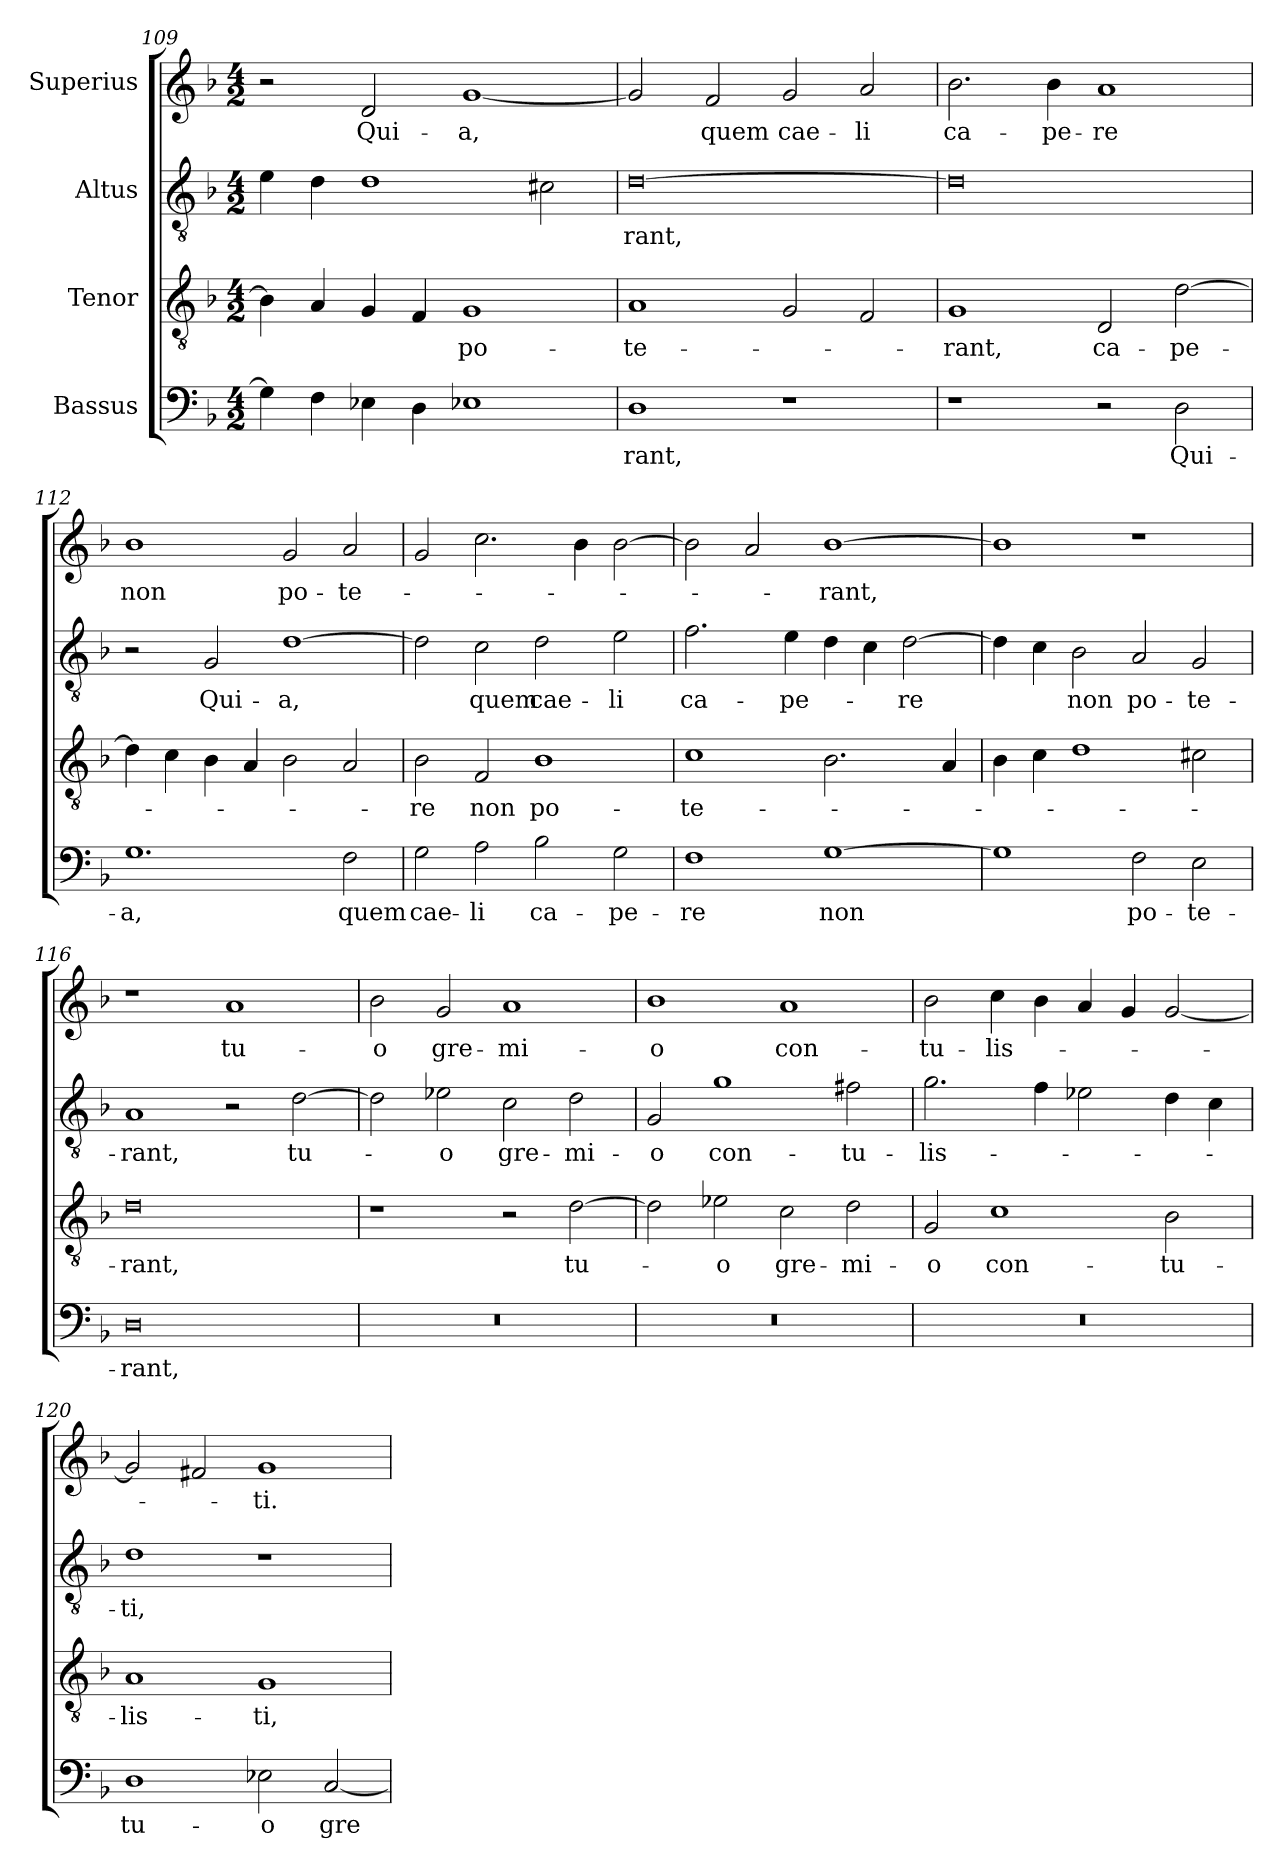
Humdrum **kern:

**kern	**text	**kern	**text	**kern	**text	**kern	**text
*part4	*part4	*part3	*part3	*part2	*part2	*part1	*part1
*staff4	*staff4	*staff3	*staff3	*staff2	*staff2	*staff1	*staff1
*I"Bassus	*	*I"Tenor	*	*I"Altus	*	*I"Superius	*
*clefF4	*	*clefGv2	*	*clefGv2	*	*clefG2	*
*k[b-]	*	*k[b-]	*	*k[b-]	*	*k[b-]	*
*M4/2	*	*M4/2	*	*M4/2	*	*M4/2	*
=109	=109	=109	=109	=109	=109	=109	=109
4G\]	.	4B-\]	.	4e\	.	2r	.
4F\	.	4A/	.	4d\	.	.	.
4E-X\	.	4G/	.	1d\	.	2d/	Qui-
4D\	.	4F/	.	.	.	.	.
1E-X\	.	1G/	po-	.	.	[1g/	-a,
.	.	.	.	2c#\	.	.	.
=110	=110	=110	=110	=110	=110	=110	=110
1D\	-rant,	1A/	-te-	[0d\	-rant,	2g/]	.
.	.	.	.	.	.	2f/	quem
1r	.	2G/	.	.	.	2g/	cae-
.	.	2F/	.	.	.	2a/	-li
=111	=111	=111	=111	=111	=111	=111	=111
1r	.	1G/	-rant,	0d\]	.	2.b-\	ca-
.	.	.	.	.	.	4b-\	-pe-
2r	.	2D/	ca-	.	.	1a/	-re
2D\	Qui-	[2d\	-pe-	.	.	.	.
=112	=112	=112	=112	=112	=112	=112	=112
1.G\	-a,	4d\]	.	2r	.	1b-\	non
.	.	4c\	.	.	.	.	.
.	.	4B-\	.	2G/	Qui-	.	.
.	.	4A/	.	.	.	.	.
.	.	2B-\	.	[1d\	-a,	2g/	po-
2F\	quem	2A/	.	.	.	2a/	-te-
=113	=113	=113	=113	=113	=113	=113	=113
2G\	cae-	2B-\	-re	2d\]	.	2g/	.
2A\	-li	2F/	non	2c\	quem	2.cc\	.
2B-\	ca-	1B-\	po-	2d\	cae-	.	.
.	.	.	.	.	.	4b-\	.
2G\	-pe-	.	.	2e\	-li	[2b-\	.
=114	=114	=114	=114	=114	=114	=114	=114
1F\	-re	1c\	-te-	2.f\	ca-	2b-\]	.
.	.	.	.	.	.	2a/	.
.	.	.	.	4e\	-pe-	.	.
[1G\	non	2.B-\	.	4d\	.	[1b-\	-rant,
.	.	.	.	4c\	.	.	.
.	.	.	.	[2d\	-re	.	.
.	.	4A/	.	.	.	.	.
=115	=115	=115	=115	=115	=115	=115	=115
1G\]	.	4B-\	.	4d\]	.	1b-\]	.
.	.	4c\	.	4c\	.	.	.
.	.	1d\	.	2B-\	non	.	.
2F\	po-	.	.	2A/	po-	1r	.
2E\	-te-	2c#X\	.	2G/	-te-	.	.
=116	=116	=116	=116	=116	=116	=116	=116
0D\	-rant,	0d\	-rant,	1A/	-rant,	1r	.
.	.	.	.	2r	.	1a/	tu-
.	.	.	.	[2d\	tu-	.	.
=117	=117	=117	=117	=117	=117	=117	=117
0r	.	1r	.	2d\]	.	2b-\	-o
.	.	.	.	2e-X\	-o	2g/	gre-
.	.	2r	.	2c\	gre-	1a/	-mi-
.	.	[2d\	tu-	2d\	-mi-	.	.
=118	=118	=118	=118	=118	=118	=118	=118
0r	.	2d\]	.	2G/	-o	1b-\	-o
.	.	2e-X\	-o	1g\	con-	.	.
.	.	2c\	gre-	.	.	1a/	con-
.	.	2d\	-mi-	2f#X\	-tu-	.	.
=119	=119	=119	=119	=119	=119	=119	=119
0r	.	2G/	-o	2.g\	-lis-	2b-\	-tu-
.	.	1c\	con-	.	.	4cc\	-lis-
.	.	.	.	4f\	.	4b-\	.
.	.	.	.	2e-X\	.	4a/	.
.	.	.	.	.	.	4g/	.
.	.	2B-\	-tu-	4d\	.	[2g/	.
.	.	.	.	4c\	.	.	.
=120	=120	=120	=120	=120	=120	=120	=120
1D\	tu-	1A/	-lis-	1d\	-ti,	2g/]	.
.	.	.	.	.	.	2f#X/	.
2E-X\	-o	1G/	-ti,	1r	.	1g/	-ti.
[2C/	gre-	.	.	.	.	.	.
=	=	=	=	=	=	=	=
*-	*-	*-	*-	*-	*-	*-	*-
